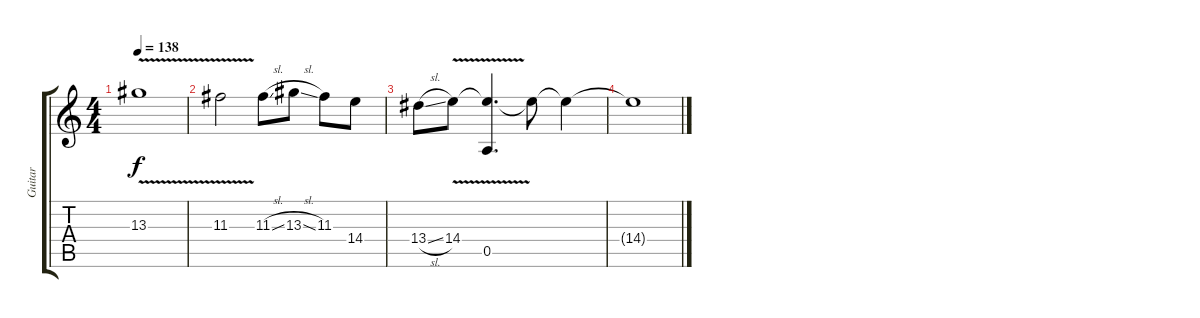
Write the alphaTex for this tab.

\track ("Guitar" "Guitar") {instrument distortionguitar}
\staff {score tabs}
\tuning (E4 B3 G3 D3 A2 D2) {hide}
\ts (4 4)
\tempo 138
\clef g2
\ks c
13.3{v}.1{dy f} |
11.3{v}.2 11.3{sl}.8 13.3{sl}.8 11.3.8 14.4.8 |
13.4{sl}.8 14.4{v}.8 (14.4{t} 0.5).4{d} 14.4{t}.8 14.4{t}.4{volume 0} |
14.4{t}.1
